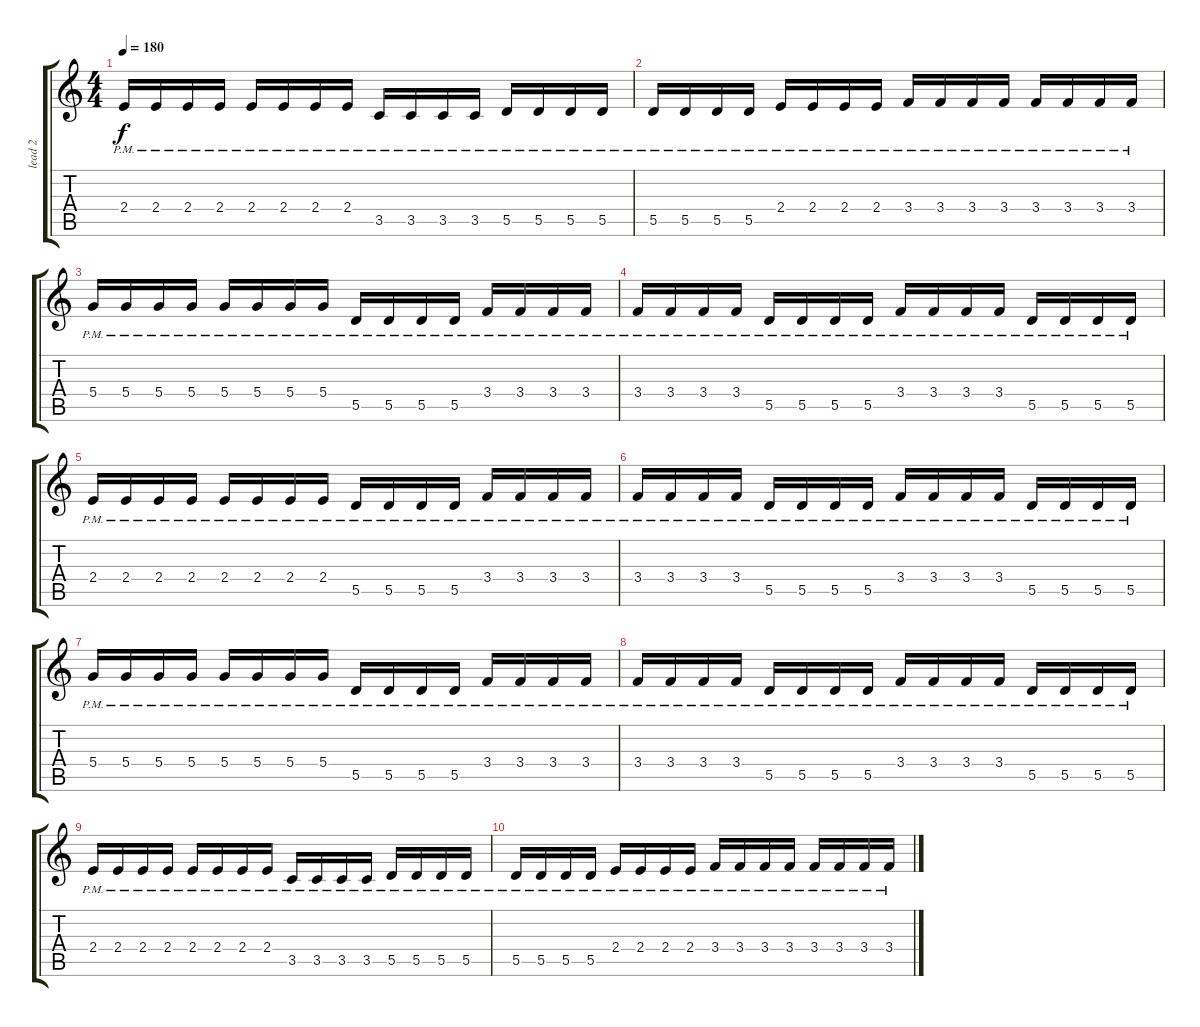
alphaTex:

\track ("lead 2" "lead 2") {instrument distortionguitar}
\staff {score tabs}
\tuning (E4 B3 G3 D3 A2 D2) {hide}
\ts (4 4)
\tempo 180
\clef g2
\ks c
2.4{pm}.16{dy f} 2.4{pm}.16 2.4{pm}.16 2.4{pm}.16 2.4{pm}.16 2.4{pm}.16 2.4{pm}.16 2.4{pm}.16 3.5{pm}.16 3.5{pm}.16 3.5{pm}.16 3.5{pm}.16 5.5{pm}.16 5.5{pm}.16 5.5{pm}.16 5.5{pm}.16 |
5.5{pm}.16 5.5{pm}.16 5.5{pm}.16 5.5{pm}.16 2.4{pm}.16 2.4{pm}.16 2.4{pm}.16 2.4{pm}.16 3.4{pm}.16 3.4{pm}.16 3.4{pm}.16 3.4{pm}.16 3.4{pm}.16 3.4{pm}.16 3.4{pm}.16 3.4{pm}.16 |
5.4{pm}.16{volume 8 instrument overdrivenguitar} 5.4{pm}.16 5.4{pm}.16 5.4{pm}.16 5.4{pm}.16 5.4{pm}.16 5.4{pm}.16 5.4{pm}.16 5.5{pm}.16 5.5{pm}.16 5.5{pm}.16 5.5{pm}.16 3.4{pm}.16 3.4{pm}.16 3.4{pm}.16 3.4{pm}.16 |
3.4{pm}.16 3.4{pm}.16 3.4{pm}.16 3.4{pm}.16 5.5{pm}.16 5.5{pm}.16 5.5{pm}.16 5.5{pm}.16 3.4{pm}.16 3.4{pm}.16 3.4{pm}.16 3.4{pm}.16 5.5{pm}.16 5.5{pm}.16 5.5{pm}.16 5.5{pm}.16 |
2.4{pm}.16 2.4{pm}.16 2.4{pm}.16 2.4{pm}.16 2.4{pm}.16 2.4{pm}.16 2.4{pm}.16 2.4{pm}.16 5.5{pm}.16 5.5{pm}.16 5.5{pm}.16 5.5{pm}.16 3.4{pm}.16 3.4{pm}.16 3.4{pm}.16 3.4{pm}.16 |
3.4{pm}.16 3.4{pm}.16 3.4{pm}.16 3.4{pm}.16 5.5{pm}.16 5.5{pm}.16 5.5{pm}.16 5.5{pm}.16 3.4{pm}.16 3.4{pm}.16 3.4{pm}.16 3.4{pm}.16 5.5{pm}.16 5.5{pm}.16 5.5{pm}.16 5.5{pm}.16 |
5.4{pm}.16 5.4{pm}.16 5.4{pm}.16 5.4{pm}.16 5.4{pm}.16 5.4{pm}.16 5.4{pm}.16 5.4{pm}.16 5.5{pm}.16 5.5{pm}.16 5.5{pm}.16 5.5{pm}.16 3.4{pm}.16 3.4{pm}.16 3.4{pm}.16 3.4{pm}.16 |
3.4{pm}.16 3.4{pm}.16 3.4{pm}.16 3.4{pm}.16 5.5{pm}.16 5.5{pm}.16 5.5{pm}.16 5.5{pm}.16 3.4{pm}.16 3.4{pm}.16 3.4{pm}.16 3.4{pm}.16 5.5{pm}.16 5.5{pm}.16 5.5{pm}.16 5.5{pm}.16 |
2.4{pm}.16 2.4{pm}.16 2.4{pm}.16 2.4{pm}.16 2.4{pm}.16 2.4{pm}.16 2.4{pm}.16 2.4{pm}.16 3.5{pm}.16 3.5{pm}.16 3.5{pm}.16 3.5{pm}.16 5.5{pm}.16 5.5{pm}.16 5.5{pm}.16 5.5{pm}.16 |
5.5{pm}.16 5.5{pm}.16 5.5{pm}.16 5.5{pm}.16 2.4{pm}.16 2.4{pm}.16 2.4{pm}.16 2.4{pm}.16 3.4{pm}.16 3.4{pm}.16 3.4{pm}.16 3.4{pm}.16 3.4{pm}.16 3.4{pm}.16 3.4{pm}.16 3.4{pm}.16
